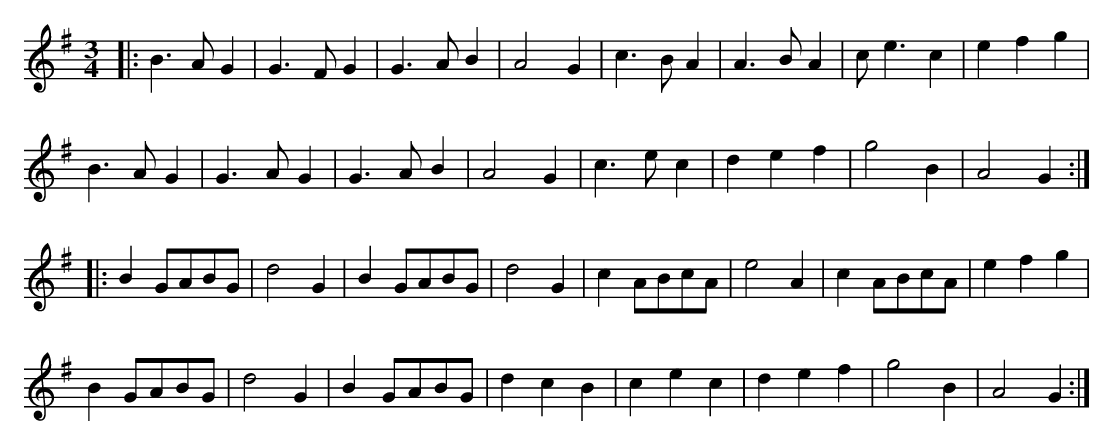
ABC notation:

X:1
M:3/4
K:G
|:B2>A2G2|G2>F2G2|G2>A2B2|A4 G2|c2>B2A2|A2>B2A2|c2<e2c2|e2 f2g2|
B2>A2G2|G2>A2G2|G2>A2B2|A4 G2|c2>e2c2|d2 e2f2|g4 B2|A4 G2:|
|:B2 GABG|d4 G2|B2 GABG|d4 G2|c2 ABcA|e4 A2|c2 ABcA|e2 f2g2|
B2 GABG|d4 G2|B2 GABG|d2 c2B2|c2 e2c2|d2 e2f2|g4 B2|A4 G2:|
